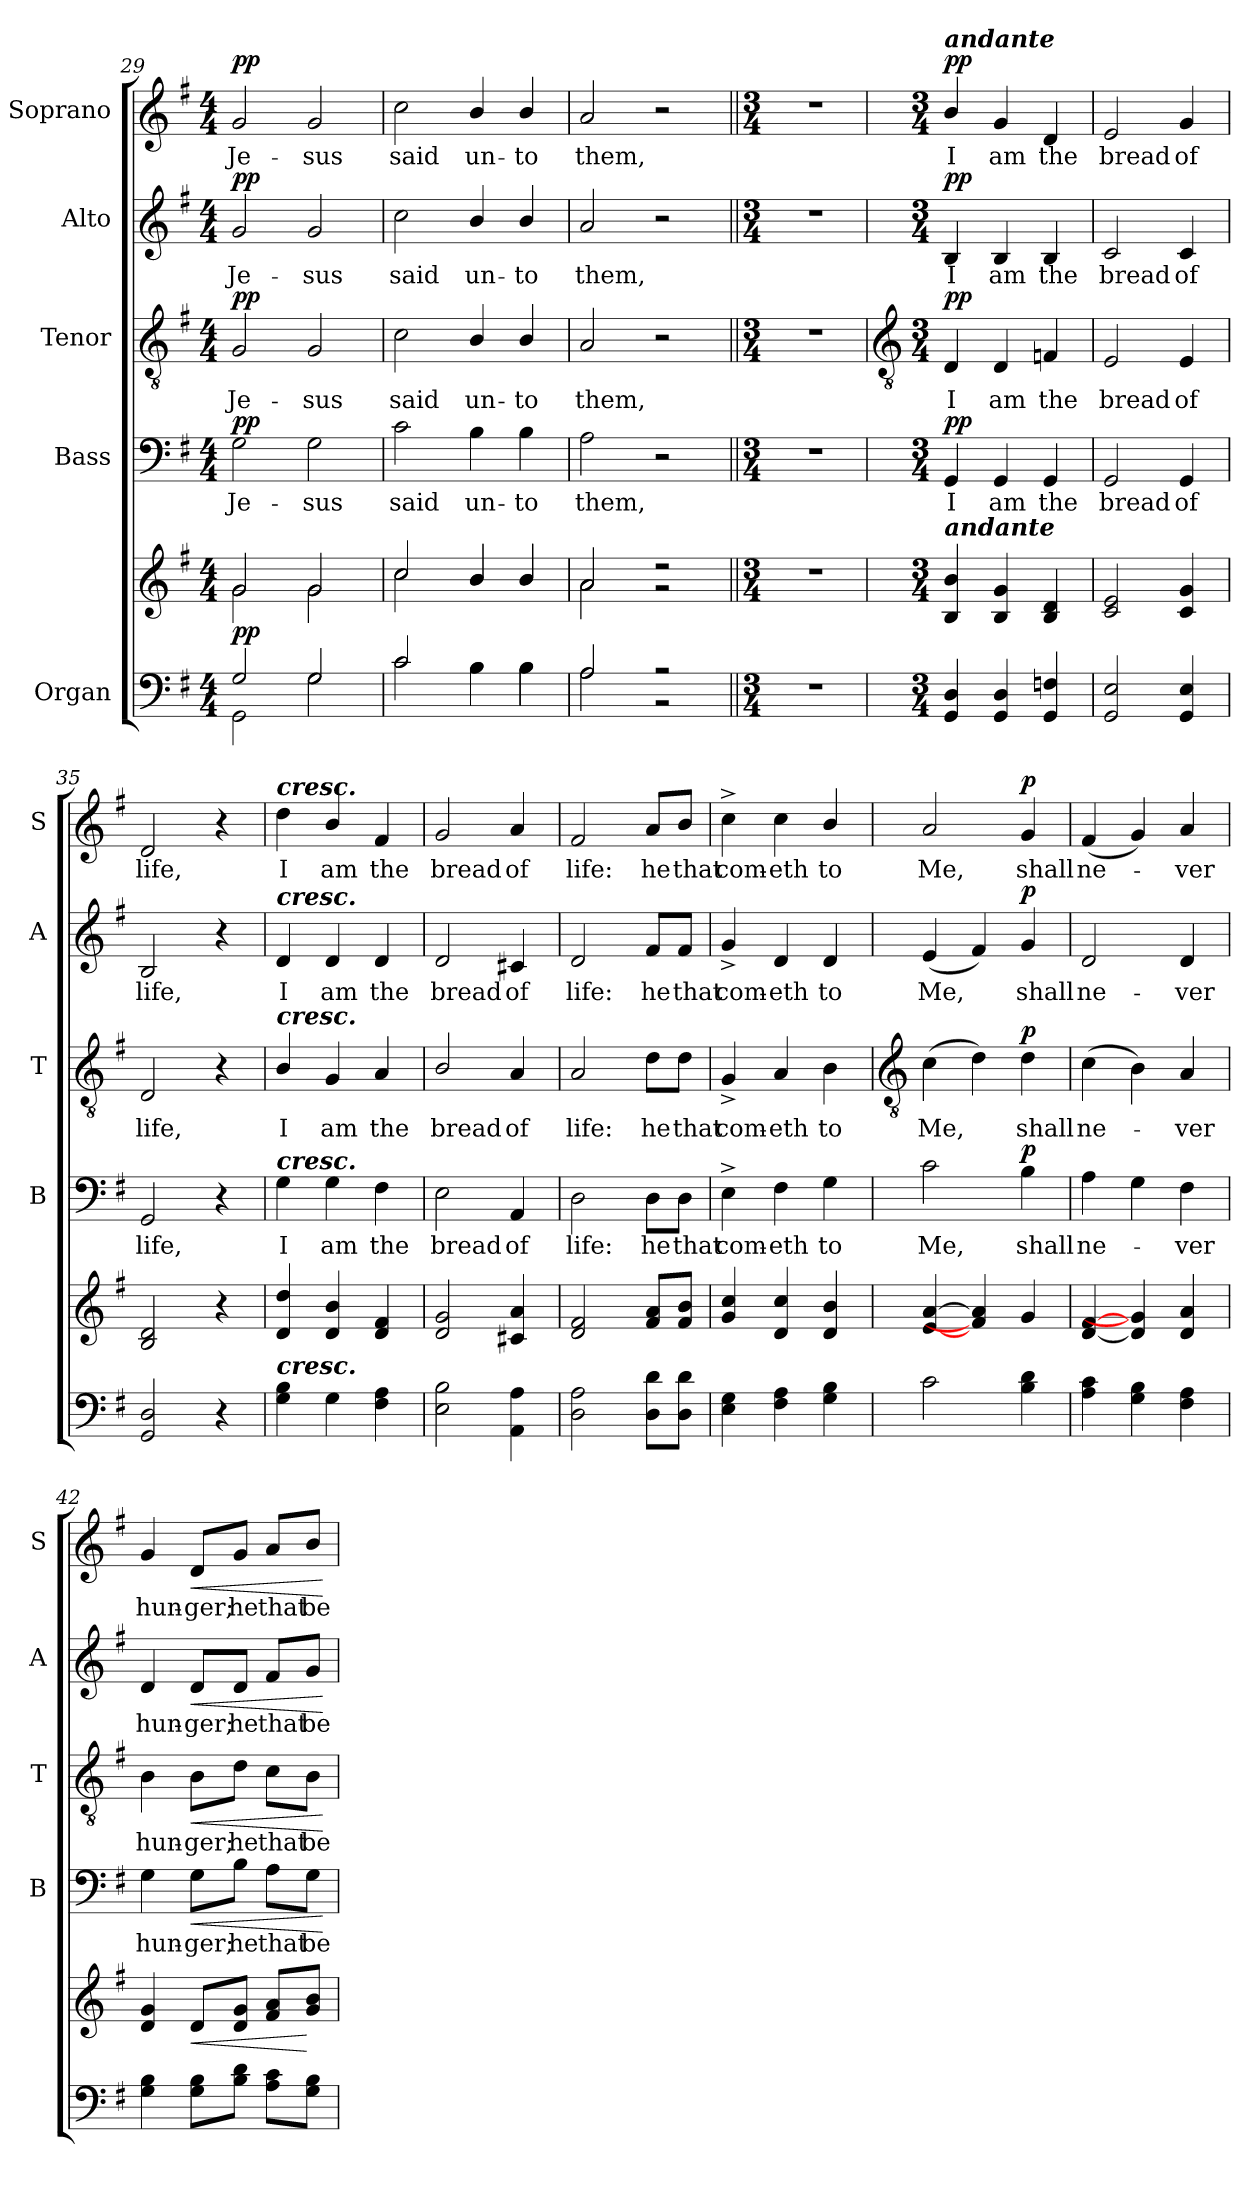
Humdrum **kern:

**kern	**kern	**dynam	**kern	**text	**dynam	**kern	**text	**dynam	**kern	**text	**dynam	**kern	**text	**dynam
*part5	*part5	*part5	*part4	*part4	*part4	*part3	*part3	*part3	*part2	*part2	*part2	*part1	*part1	*part1
*staff6	*staff5	*staff5/6	*staff4	*staff4	*staff4	*staff3	*staff3	*staff3	*staff2	*staff2	*staff2	*staff1	*staff1	*staff1
*I"Organ	*	*	*I"Bass	*	*	*I"Tenor	*	*	*I"Alto	*	*	*I"Soprano	*	*
*	*	*	*I'B	*	*	*I'T	*	*	*I'A	*	*	*I'S	*	*
*clefF4	*clefG2	*	*clefF4	*	*	*clefGv2	*	*	*clefG2	*	*	*clefG2	*	*
*k[f#]	*k[f#]	*	*k[f#]	*	*	*k[f#]	*	*	*k[f#]	*	*	*k[f#]	*	*
*G:	*G:	*	*G:	*	*	*G:	*	*	*G:	*	*	*G:	*	*
*M4/4	*M4/4	*	*M4/4	*	*	*M4/4	*	*	*M4/4	*	*	*M4/4	*	*
=29	=29	=29	=29	=29	=29	=29	=29	=29	=29	=29	=29	=29	=29	=29
*^	*^	*	*	*	*	*	*	*	*	*	*	*	*	*
!	!	!	!	!LO:DY:b	!	!LO:LY:b	!LO:DY:b	!	!LO:LY:b	!LO:DY:b	!	!LO:LY:b	!LO:DY:b	!	!LO:LY:b	!LO:DY:b
2G	2GG\	2g	2g	pp	2G	Je-	pp	2G	Je-	pp	2g	Je-	pp	2g	Je-	pp
!	!	!	!	!	!	!LO:LY:b	!	!	!LO:LY:b	!	!	!LO:LY:b	!	!	!LO:LY:b	!
2G	2G	2g	2g	.	2G	-sus	.	2G	-sus	.	2g	-sus	.	2g	-sus	.
=30	=30	=30	=30	=30	=30	=30	=30	=30	=30	=30	=30	=30	=30	=30	=30	=30
!	!	!	!	!	!	!LO:LY:b	!	!	!LO:LY:b	!	!	!LO:LY:b	!	!	!LO:LY:b	!
2c	2c	2cc	2cc	.	2c	said	.	2c	said	.	2cc	said	.	2cc	said	.
!	!	!	!	!	!	!LO:LY:b	!	!	!LO:LY:b	!	!	!LO:LY:b	!	!	!LO:LY:b	!
4B\	4B\	4b/	4b/	.	4B\	un-	.	4B/	un-	.	4b/	un-	.	4b/	un-	.
!	!	!	!	!	!	!LO:LY:b	!	!	!LO:LY:b	!	!	!LO:LY:b	!	!	!LO:LY:b	!
4B\	4B\	4b/	4b/	.	4B\	-to	.	4B/	-to	.	4b/	-to	.	4b/	-to	.
=31	=31	=31	=31	=31	=31	=31	=31	=31	=31	=31	=31	=31	=31	=31	=31	=31
!	!	!	!	!	!	!LO:LY:b	!	!	!LO:LY:b	!	!	!LO:LY:b	!	!	!LO:LY:b	!
2A	2A	2a	2a	.	2A	them,	.	2A	them,	.	2a	them,	.	2a	them,	.
2r	2r	2r	2r	.	2r	.	.	2r	.	.	2r	.	.	2r	.	.
*v	*v	*	*	*	*	*	*	*	*	*	*	*	*	*	*	*
*	*v	*v	*	*	*	*	*	*	*	*	*	*	*	*	*
=32||	=32||	=32||	=32||	=32||	=32||	=32||	=32||	=32||	=32||	=32||	=32||	=32||	=32||	=32||
*M3/4	*M3/4	*	*M3/4	*	*	*M3/4	*	*	*M3/4	*	*	*M3/4	*	*
2.r	2.r	.	2.r	.	.	2.r	.	.	2.r	.	.	2.r	.	.
!!LO:LB:g=z
=33	=33	=33	=33	=33	=33	=33	=33	=33	=33	=33	=33	=33	=33	=33
*	*	*	*	*	*	*clefGv2	*	*	*	*	*	*	*	*
*M3/4	*M3/4	*	*M3/4	*	*	*M3/4	*	*	*M3/4	*	*	*M3/4	*	*
!	!	!	!	!	!	!	!	!	!	!	!	!LO:TX:a:Bi:t=andante	!	!
!	!LO:TX:a:Bi:t=andante	!	!	!	!	!	!	!	!	!	!	!	!	!
!	!	!	!	!LO:LY:b	!LO:DY:b	!	!LO:LY:b	!LO:DY:b	!	!LO:LY:b	!LO:DY:b	!	!LO:LY:b	!LO:DY:b
4GG 4D	4B/ 4b/	.	4GG	I	pp	4D	I	pp	4B	I	pp	4b/	I	pp
!	!	!	!	!LO:LY:b	!	!	!LO:LY:b	!	!	!LO:LY:b	!	!	!LO:LY:b	!
4GG 4D	4B 4g	.	4GG	am	.	4D	am	.	4B	am	.	4g	am	.
!	!	!	!	!LO:LY:b	!	!	!LO:LY:b	!	!	!LO:LY:b	!	!	!LO:LY:b	!
4GG 4Fn	4B 4d	.	4GG	the	.	4Fn	the	.	4B	the	.	4d	the	.
=34	=34	=34	=34	=34	=34	=34	=34	=34	=34	=34	=34	=34	=34	=34
!	!	!	!	!LO:LY:b	!	!	!LO:LY:b	!	!	!LO:LY:b	!	!	!LO:LY:b	!
2GG 2E	2c 2e	.	2GG	bread	.	2E	bread	.	2c	bread	.	2e	bread	.
!	!	!	!	!LO:LY:b	!	!	!LO:LY:b	!	!	!LO:LY:b	!	!	!LO:LY:b	!
4GG 4E	4c 4g	.	4GG	of	.	4E	of	.	4c	of	.	4g	of	.
=35	=35	=35	=35	=35	=35	=35	=35	=35	=35	=35	=35	=35	=35	=35
!	!	!	!	!LO:LY:b	!	!	!LO:LY:b	!	!	!LO:LY:b	!	!	!LO:LY:b	!
2GG 2D	2B 2d	.	2GG	life,	.	2D	life,	.	2B	life,	.	2d	life,	.
4r	4r	.	4r	.	.	4r	.	.	4r	.	.	4r	.	.
=36	=36	=36	=36	=36	=36	=36	=36	=36	=36	=36	=36	=36	=36	=36
!	!	!	!	!	!	!	!	!	!	!	!	!LO:TX:a:Bi:t=cresc.	!	!
!	!	!	!	!	!	!	!	!	!LO:TX:a:Bi:t=cresc.	!	!	!	!	!
!	!	!	!	!	!	!LO:TX:a:Bi:t=cresc.	!	!	!	!	!	!	!	!
!	!	!	!LO:TX:a:Bi:t=cresc.	!	!	!	!	!	!	!	!	!	!	!
!LO:TX:a:Bi:t=cresc.	!	!	!	!	!	!	!	!	!	!	!	!	!	!
!	!	!	!	!LO:LY:b	!	!	!LO:LY:b	!	!	!LO:LY:b	!	!	!LO:LY:b	!
4G 4B	4d/ 4dd/	.	4G	I	.	4B/	I	.	4d	I	.	4dd	I	.
!	!	!	!	!LO:LY:b	!	!	!LO:LY:b	!	!	!LO:LY:b	!	!	!LO:LY:b	!
4G	4d/ 4b/	.	4G	am	.	4G	am	.	4d	am	.	4b/	am	.
!	!	!	!	!LO:LY:b	!	!	!LO:LY:b	!	!	!LO:LY:b	!	!	!LO:LY:b	!
4F# 4A	4d 4f#	.	4F#	the	.	4A	the	.	4d	the	.	4f#	the	.
=37	=37	=37	=37	=37	=37	=37	=37	=37	=37	=37	=37	=37	=37	=37
!	!	!	!	!LO:LY:b	!	!	!LO:LY:b	!	!	!LO:LY:b	!	!	!LO:LY:b	!
2E 2B	2d 2g	.	2E	bread	.	2B/	bread	.	2d	bread	.	2g	bread	.
!	!	!	!	!LO:LY:b	!	!	!LO:LY:b	!	!	!LO:LY:b	!	!	!LO:LY:b	!
4AA\ 4A\	4c#X 4a	.	4AA	of	.	4A	of	.	4c#X	of	.	4a	of	.
=38	=38	=38	=38	=38	=38	=38	=38	=38	=38	=38	=38	=38	=38	=38
!	!	!	!	!LO:LY:b	!	!	!LO:LY:b	!	!	!LO:LY:b	!	!	!LO:LY:b	!
2D 2A	2d 2f#	.	2D	life:	.	2A	life:	.	2d	life:	.	2f#	life:	.
!	!	!	!	!LO:LY:b	!	!	!LO:LY:b	!	!	!LO:LY:b	!	!	!LO:LY:b	!
8D 8dL	8f# 8aL	.	8D\L	he	.	8d\L	he	.	8f#/L	he	.	8a/L	he	.
!	!	!	!	!LO:LY:b	!	!	!LO:LY:b	!	!	!LO:LY:b	!	!	!LO:LY:b	!
8D 8dJ	8f# 8bJ	.	8D\J	that	.	8d\J	that	.	8f#/J	that	.	8b/J	that	.
=39	=39	=39	=39	=39	=39	=39	=39	=39	=39	=39	=39	=39	=39	=39
!	!	!	!	!LO:LY:b	!	!	!LO:LY:b	!	!	!LO:LY:b	!	!	!LO:LY:b	!
4E 4G	4g/ 4cc/	.	4E^	com-	.	4G^	com-	.	4g^	com-	.	4cc^	com-	.
!	!	!	!	!LO:LY:b	!	!	!LO:LY:b	!	!	!LO:LY:b	!	!	!LO:LY:b	!
4F# 4A	4d/ 4cc/	.	4F#	-eth	.	4A	-eth	.	4d	-eth	.	4cc	-eth	.
!	!	!	!	!LO:LY:b	!	!	!LO:LY:b	!	!	!LO:LY:b	!	!	!LO:LY:b	!
4G 4B	4d/ 4b/	.	4G	to	.	4B	to	.	4d	to	.	4b/	to	.
!!LO:LB:g=z
=40	=40	=40	=40	=40	=40	=40	=40	=40	=40	=40	=40	=40	=40	=40
*	*	*	*	*	*	*clefGv2	*	*	*	*	*	*	*	*
!	!	!	!	!LO:LY:b	!	!	!LO:LY:b	!	!	!LO:LY:b	!	!	!LO:LY:b	!
2c	[4e [4a	.	2c	Me,	.	(>4c	Me,	.	(<4e	Me,	.	2a	Me,	.
.	4f#] 4a]	.	.	.	.	4d)	.	.	4f#)	.	.	.	.	.
!	!	!	!	!LO:LY:b	!LO:DY:b	!	!LO:LY:b	!LO:DY:b	!	!LO:LY:b	!LO:DY:b	!	!LO:LY:b	!LO:DY:b
4B 4d	4g	.	4B	shall	p	4d	shall	p	4g	shall	p	4g	shall	p
=41	=41	=41	=41	=41	=41	=41	=41	=41	=41	=41	=41	=41	=41	=41
!	!	!	!	!LO:LY:b	!	!	!LO:LY:b	!	!	!LO:LY:b	!	!	!LO:LY:b	!
4A 4c	[4d [4f#	.	4A	ne-	.	(>4c	ne-	.	2d	ne-	.	(<4f#	ne-	.
4G 4B	4d] 4g]	.	4G	.	.	4B)	.	.	.	.	.	4g)	.	.
!	!	!	!	!LO:LY:b	!	!	!LO:LY:b	!	!	!LO:LY:b	!	!	!LO:LY:b	!
4F# 4A	4d 4a	.	4F#	ver	.	4A	ver	.	4d	-ver	.	4a	ver	.
=42	=42	=42	=42	=42	=42	=42	=42	=42	=42	=42	=42	=42	=42	=42
!	!	!	!	!LO:LY:b	!	!	!LO:LY:b	!	!	!LO:LY:b	!	!	!LO:LY:b	!
4G 4B	4d 4g	.	4G	hun-	.	4B	hun-	.	4d	hun-	.	4g	hun-	.
!	!	!LO:HP:b	!	!LO:LY:b	!LO:HP:b	!	!LO:LY:b	!LO:HP:b	!	!LO:LY:b	!LO:HP:b	!	!LO:LY:b	!LO:HP:b
8G 8BL	8dL	<	8G\L	-ger;	<	8B\L	-ger;	<	8d/L	-ger;	<	8d/L	-ger;	<
!	!	!	!	!LO:LY:b	!	!	!LO:LY:b	!	!	!LO:LY:b	!	!	!LO:LY:b	!
8B 8dJ	8d 8gJ	.	8B\J	he	.	8d\J	he	.	8d/J	he	.	8g/J	he	.
!	!	!	!	!LO:LY:b	!	!	!LO:LY:b	!	!	!LO:LY:b	!	!	!LO:LY:b	!
8A 8cL	8f# 8aL	.	8A\L	that	.	8c\L	that	.	8f#/L	that	.	8a/L	that	.
!	!	!	!	!LO:LY:b	!	!	!LO:LY:b	!	!	!LO:LY:b	!	!	!LO:LY:b	!
8G 8BJ	8g 8bJ	[	8G\J	be-	.	8B\J	be-	.	8g/J	be-	.	8b/J	be-	.
.	.	.	.	.	[	.	.	[	.	.	[	.	.	[
=	=	=	=	=	=	=	=	=	=	=	=	=	=	=
*-	*-	*-	*-	*-	*-	*-	*-	*-	*-	*-	*-	*-	*-	*-
